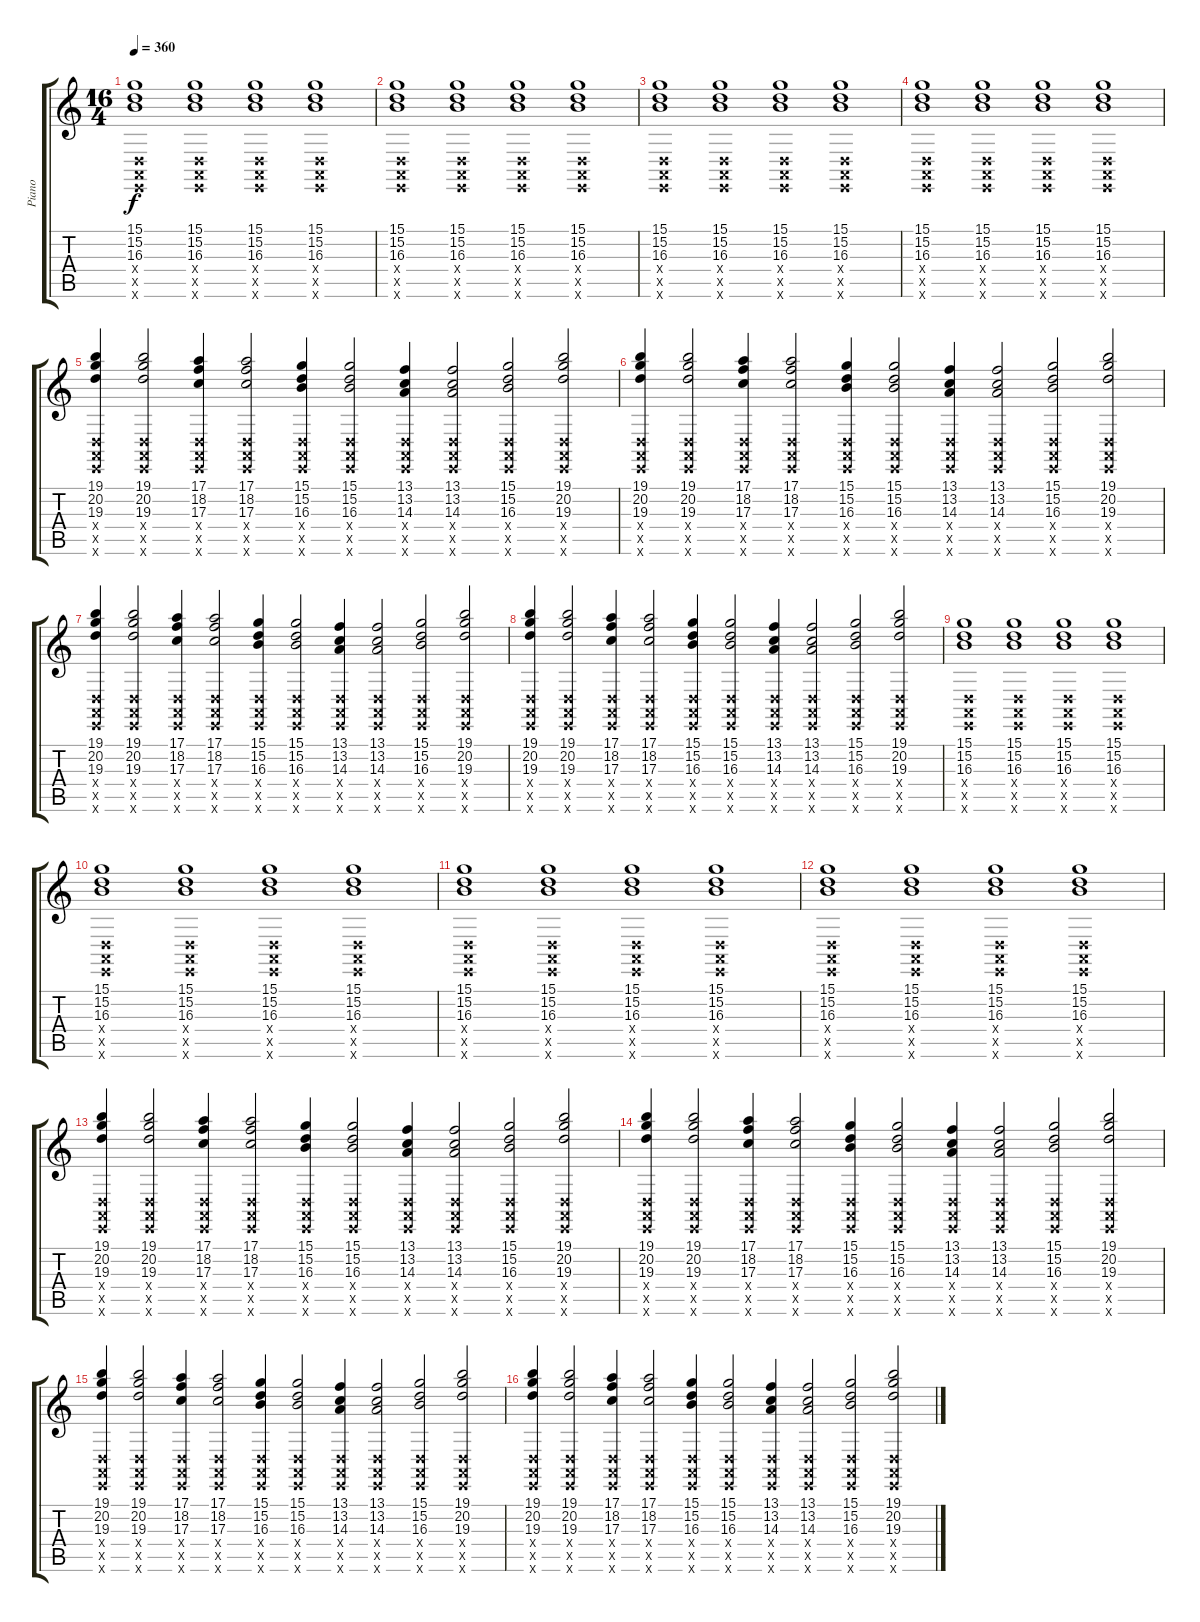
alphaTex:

\track ("Piano" "Piano") {instrument churchorgan}
\staff {score tabs}
\tuning (E4 B3 G3 D3 A2 E2) {hide}
\ts (16 4)
\tempo 360
\clef g2
\ks c
(15.1 15.2 16.3 0.4{x} 0.5{x} 0.6{x}).1{dy f} (15.1 15.2 16.3 0.4{x} 0.5{x} 0.6{x}).1 (15.1 15.2 16.3 0.4{x} 0.5{x} 0.6{x}).1 (15.1 15.2 16.3 0.4{x} 0.5{x} 0.6{x}).1 |
(15.1 15.2 16.3 0.4{x} 0.5{x} 0.6{x}).1 (15.1 15.2 16.3 0.4{x} 0.5{x} 0.6{x}).1 (15.1 15.2 16.3 0.4{x} 0.5{x} 0.6{x}).1 (15.1 15.2 16.3 0.4{x} 0.5{x} 0.6{x}).1 |
(15.1 15.2 16.3 0.4{x} 0.5{x} 0.6{x}).1 (15.1 15.2 16.3 0.4{x} 0.5{x} 0.6{x}).1 (15.1 15.2 16.3 0.4{x} 0.5{x} 0.6{x}).1 (15.1 15.2 16.3 0.4{x} 0.5{x} 0.6{x}).1 |
(15.1 15.2 16.3 0.4{x} 0.5{x} 0.6{x}).1 (15.1 15.2 16.3 0.4{x} 0.5{x} 0.6{x}).1 (15.1 15.2 16.3 0.4{x} 0.5{x} 0.6{x}).1 (15.1 15.2 16.3 0.4{x} 0.5{x} 0.6{x}).1 |
(19.1 20.2 19.3 0.4{x} 0.5{x} 0.6{x}).4 (19.1 20.2 19.3 0.4{x} 0.5{x} 0.6{x}).2 (17.1 18.2 17.3 0.4{x} 0.5{x} 0.6{x}).4 (17.1 18.2 17.3 0.4{x} 0.5{x} 0.6{x}).2 (15.1 15.2 16.3 0.4{x} 0.5{x} 0.6{x}).4 (15.1 15.2 16.3 0.4{x} 0.5{x} 0.6{x}).2 (13.1 13.2 14.3 0.4{x} 0.5{x} 0.6{x}).4 (13.1 13.2 14.3 0.4{x} 0.5{x} 0.6{x}).2 (15.1 15.2 16.3 0.4{x} 0.5{x} 0.6{x}).2 (19.1 20.2 19.3 0.4{x} 0.5{x} 0.6{x}).2 |
(19.1 20.2 19.3 0.4{x} 0.5{x} 0.6{x}).4 (19.1 20.2 19.3 0.4{x} 0.5{x} 0.6{x}).2 (17.1 18.2 17.3 0.4{x} 0.5{x} 0.6{x}).4 (17.1 18.2 17.3 0.4{x} 0.5{x} 0.6{x}).2 (15.1 15.2 16.3 0.4{x} 0.5{x} 0.6{x}).4 (15.1 15.2 16.3 0.4{x} 0.5{x} 0.6{x}).2 (13.1 13.2 14.3 0.4{x} 0.5{x} 0.6{x}).4 (13.1 13.2 14.3 0.4{x} 0.5{x} 0.6{x}).2 (15.1 15.2 16.3 0.4{x} 0.5{x} 0.6{x}).2 (19.1 20.2 19.3 0.4{x} 0.5{x} 0.6{x}).2 |
(19.1 20.2 19.3 0.4{x} 0.5{x} 0.6{x}).4 (19.1 20.2 19.3 0.4{x} 0.5{x} 0.6{x}).2 (17.1 18.2 17.3 0.4{x} 0.5{x} 0.6{x}).4 (17.1 18.2 17.3 0.4{x} 0.5{x} 0.6{x}).2 (15.1 15.2 16.3 0.4{x} 0.5{x} 0.6{x}).4 (15.1 15.2 16.3 0.4{x} 0.5{x} 0.6{x}).2 (13.1 13.2 14.3 0.4{x} 0.5{x} 0.6{x}).4 (13.1 13.2 14.3 0.4{x} 0.5{x} 0.6{x}).2 (15.1 15.2 16.3 0.4{x} 0.5{x} 0.6{x}).2 (19.1 20.2 19.3 0.4{x} 0.5{x} 0.6{x}).2 |
(19.1 20.2 19.3 0.4{x} 0.5{x} 0.6{x}).4 (19.1 20.2 19.3 0.4{x} 0.5{x} 0.6{x}).2 (17.1 18.2 17.3 0.4{x} 0.5{x} 0.6{x}).4 (17.1 18.2 17.3 0.4{x} 0.5{x} 0.6{x}).2 (15.1 15.2 16.3 0.4{x} 0.5{x} 0.6{x}).4 (15.1 15.2 16.3 0.4{x} 0.5{x} 0.6{x}).2 (13.1 13.2 14.3 0.4{x} 0.5{x} 0.6{x}).4 (13.1 13.2 14.3 0.4{x} 0.5{x} 0.6{x}).2 (15.1 15.2 16.3 0.4{x} 0.5{x} 0.6{x}).2 (19.1 20.2 19.3 0.4{x} 0.5{x} 0.6{x}).2 |
(15.1 15.2 16.3 0.4{x} 0.5{x} 0.6{x}).1 (15.1 15.2 16.3 0.4{x} 0.5{x} 0.6{x}).1 (15.1 15.2 16.3 0.4{x} 0.5{x} 0.6{x}).1 (15.1 15.2 16.3 0.4{x} 0.5{x} 0.6{x}).1 |
(15.1 15.2 16.3 0.4{x} 0.5{x} 0.6{x}).1 (15.1 15.2 16.3 0.4{x} 0.5{x} 0.6{x}).1 (15.1 15.2 16.3 0.4{x} 0.5{x} 0.6{x}).1 (15.1 15.2 16.3 0.4{x} 0.5{x} 0.6{x}).1 |
(15.1 15.2 16.3 0.4{x} 0.5{x} 0.6{x}).1 (15.1 15.2 16.3 0.4{x} 0.5{x} 0.6{x}).1 (15.1 15.2 16.3 0.4{x} 0.5{x} 0.6{x}).1 (15.1 15.2 16.3 0.4{x} 0.5{x} 0.6{x}).1 |
(15.1 15.2 16.3 0.4{x} 0.5{x} 0.6{x}).1 (15.1 15.2 16.3 0.4{x} 0.5{x} 0.6{x}).1 (15.1 15.2 16.3 0.4{x} 0.5{x} 0.6{x}).1 (15.1 15.2 16.3 0.4{x} 0.5{x} 0.6{x}).1 |
(19.1 20.2 19.3 0.4{x} 0.5{x} 0.6{x}).4 (19.1 20.2 19.3 0.4{x} 0.5{x} 0.6{x}).2 (17.1 18.2 17.3 0.4{x} 0.5{x} 0.6{x}).4 (17.1 18.2 17.3 0.4{x} 0.5{x} 0.6{x}).2 (15.1 15.2 16.3 0.4{x} 0.5{x} 0.6{x}).4 (15.1 15.2 16.3 0.4{x} 0.5{x} 0.6{x}).2 (13.1 13.2 14.3 0.4{x} 0.5{x} 0.6{x}).4 (13.1 13.2 14.3 0.4{x} 0.5{x} 0.6{x}).2 (15.1 15.2 16.3 0.4{x} 0.5{x} 0.6{x}).2 (19.1 20.2 19.3 0.4{x} 0.5{x} 0.6{x}).2 |
(19.1 20.2 19.3 0.4{x} 0.5{x} 0.6{x}).4 (19.1 20.2 19.3 0.4{x} 0.5{x} 0.6{x}).2 (17.1 18.2 17.3 0.4{x} 0.5{x} 0.6{x}).4 (17.1 18.2 17.3 0.4{x} 0.5{x} 0.6{x}).2 (15.1 15.2 16.3 0.4{x} 0.5{x} 0.6{x}).4 (15.1 15.2 16.3 0.4{x} 0.5{x} 0.6{x}).2 (13.1 13.2 14.3 0.4{x} 0.5{x} 0.6{x}).4 (13.1 13.2 14.3 0.4{x} 0.5{x} 0.6{x}).2 (15.1 15.2 16.3 0.4{x} 0.5{x} 0.6{x}).2 (19.1 20.2 19.3 0.4{x} 0.5{x} 0.6{x}).2 |
(19.1 20.2 19.3 0.4{x} 0.5{x} 0.6{x}).4 (19.1 20.2 19.3 0.4{x} 0.5{x} 0.6{x}).2 (17.1 18.2 17.3 0.4{x} 0.5{x} 0.6{x}).4 (17.1 18.2 17.3 0.4{x} 0.5{x} 0.6{x}).2 (15.1 15.2 16.3 0.4{x} 0.5{x} 0.6{x}).4 (15.1 15.2 16.3 0.4{x} 0.5{x} 0.6{x}).2 (13.1 13.2 14.3 0.4{x} 0.5{x} 0.6{x}).4 (13.1 13.2 14.3 0.4{x} 0.5{x} 0.6{x}).2 (15.1 15.2 16.3 0.4{x} 0.5{x} 0.6{x}).2 (19.1 20.2 19.3 0.4{x} 0.5{x} 0.6{x}).2 |
(19.1 20.2 19.3 0.4{x} 0.5{x} 0.6{x}).4 (19.1 20.2 19.3 0.4{x} 0.5{x} 0.6{x}).2 (17.1 18.2 17.3 0.4{x} 0.5{x} 0.6{x}).4 (17.1 18.2 17.3 0.4{x} 0.5{x} 0.6{x}).2 (15.1 15.2 16.3 0.4{x} 0.5{x} 0.6{x}).4 (15.1 15.2 16.3 0.4{x} 0.5{x} 0.6{x}).2 (13.1 13.2 14.3 0.4{x} 0.5{x} 0.6{x}).4 (13.1 13.2 14.3 0.4{x} 0.5{x} 0.6{x}).2 (15.1 15.2 16.3 0.4{x} 0.5{x} 0.6{x}).2 (19.1 20.2 19.3 0.4{x} 0.5{x} 0.6{x}).2
